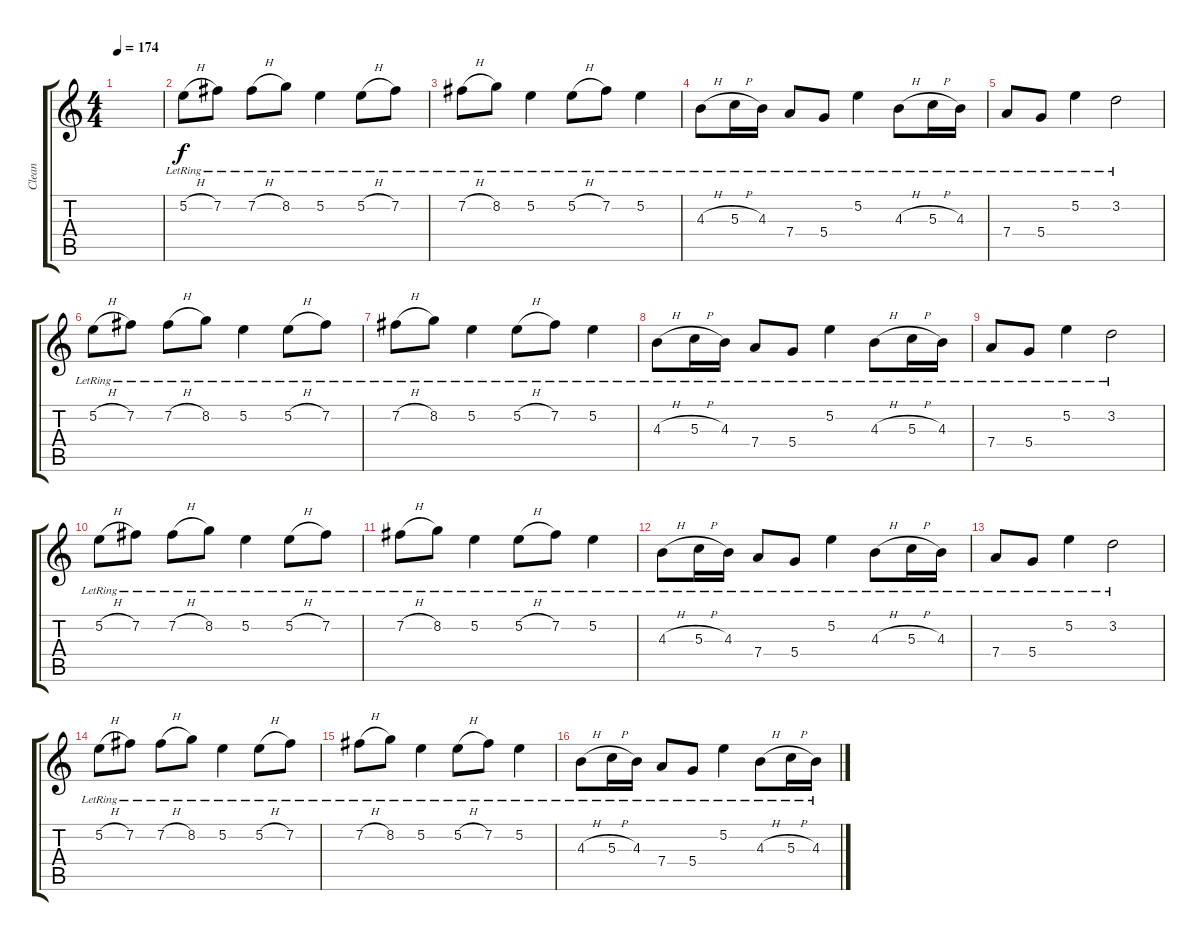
\track ("Clean" "Clean") {instrument electricguitarjazz}
\staff {score tabs}
\tuning (E4 B3 G3 D3 A2 E2) {hide}
\ts (4 4)
\tempo 174
\clef g2
\ks c
|
5.2{h lr}.8 7.2{lr}.8 7.2{h lr}.8 8.2{lr}.8 5.2{lr}.4 5.2{h lr}.8 7.2{lr}.8 |
7.2{h lr}.8 8.2{lr}.8 5.2{lr}.4 5.2{h lr}.8 7.2{lr}.8 5.2{lr}.4 |
4.3{h lr}.8 5.3{h lr}.16 4.3{lr}.16 7.4{lr}.8 5.4{lr}.8 5.2{lr}.4 4.3{h lr}.8 5.3{h lr}.16 4.3{lr}.16 |
7.4{lr}.8 5.4{lr}.8 5.2{lr}.4 3.2{lr}.2 |
5.2{h lr}.8 7.2{lr}.8 7.2{h lr}.8 8.2{lr}.8 5.2{lr}.4 5.2{h lr}.8 7.2{lr}.8 |
7.2{h lr}.8 8.2{lr}.8 5.2{lr}.4 5.2{h lr}.8 7.2{lr}.8 5.2{lr}.4 |
4.3{h lr}.8 5.3{h lr}.16 4.3{lr}.16 7.4{lr}.8 5.4{lr}.8 5.2{lr}.4 4.3{h lr}.8 5.3{h lr}.16 4.3{lr}.16 |
7.4{lr}.8 5.4{lr}.8 5.2{lr}.4 3.2{lr}.2 |
5.2{h lr}.8 7.2{lr}.8 7.2{h lr}.8 8.2{lr}.8 5.2{lr}.4 5.2{h lr}.8 7.2{lr}.8 |
7.2{h lr}.8 8.2{lr}.8 5.2{lr}.4 5.2{h lr}.8 7.2{lr}.8 5.2{lr}.4 |
4.3{h lr}.8 5.3{h lr}.16 4.3{lr}.16 7.4{lr}.8 5.4{lr}.8 5.2{lr}.4 4.3{h lr}.8 5.3{h lr}.16 4.3{lr}.16 |
7.4{lr}.8 5.4{lr}.8 5.2{lr}.4 3.2{lr}.2 |
5.2{h lr}.8 7.2{lr}.8 7.2{h lr}.8 8.2{lr}.8 5.2{lr}.4 5.2{h lr}.8 7.2{lr}.8 |
7.2{h lr}.8 8.2{lr}.8 5.2{lr}.4 5.2{h lr}.8 7.2{lr}.8 5.2{lr}.4 |
4.3{h lr}.8 5.3{h lr}.16 4.3{lr}.16 7.4{lr}.8 5.4{lr}.8 5.2{lr}.4 4.3{h lr}.8 5.3{h lr}.16 4.3{lr}.16
